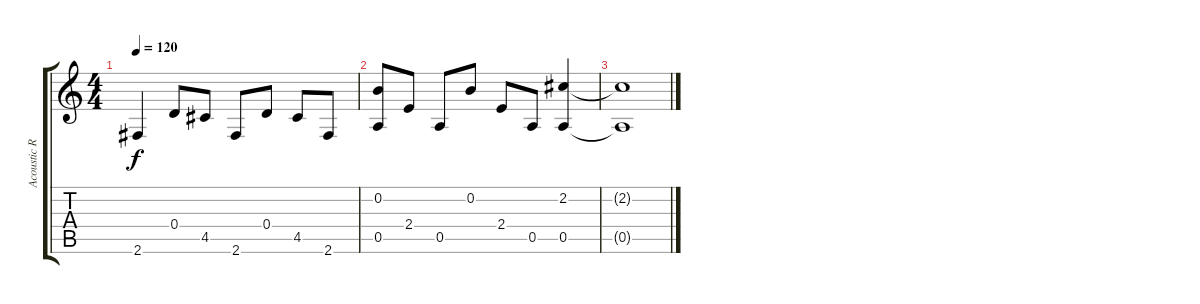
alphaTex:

\track ("Acoustic Rythme" "Acoustic R") {instrument acousticguitarnylon}
\staff {score tabs}
\tuning (E4 B3 G3 D3 A2 E2) {hide}
\ts (4 4)
\tempo 120
\clef g2
\ks c
2.6.4{dy f} 0.4.8 4.5.8 2.6.8 0.4.8 4.5.8 2.6.8 |
(0.2 0.5).8 2.4.8 0.5.8 0.2.8 2.4.8 0.5.8 (2.2 0.5).4 |
(2.2{t} 0.5{t}).1
